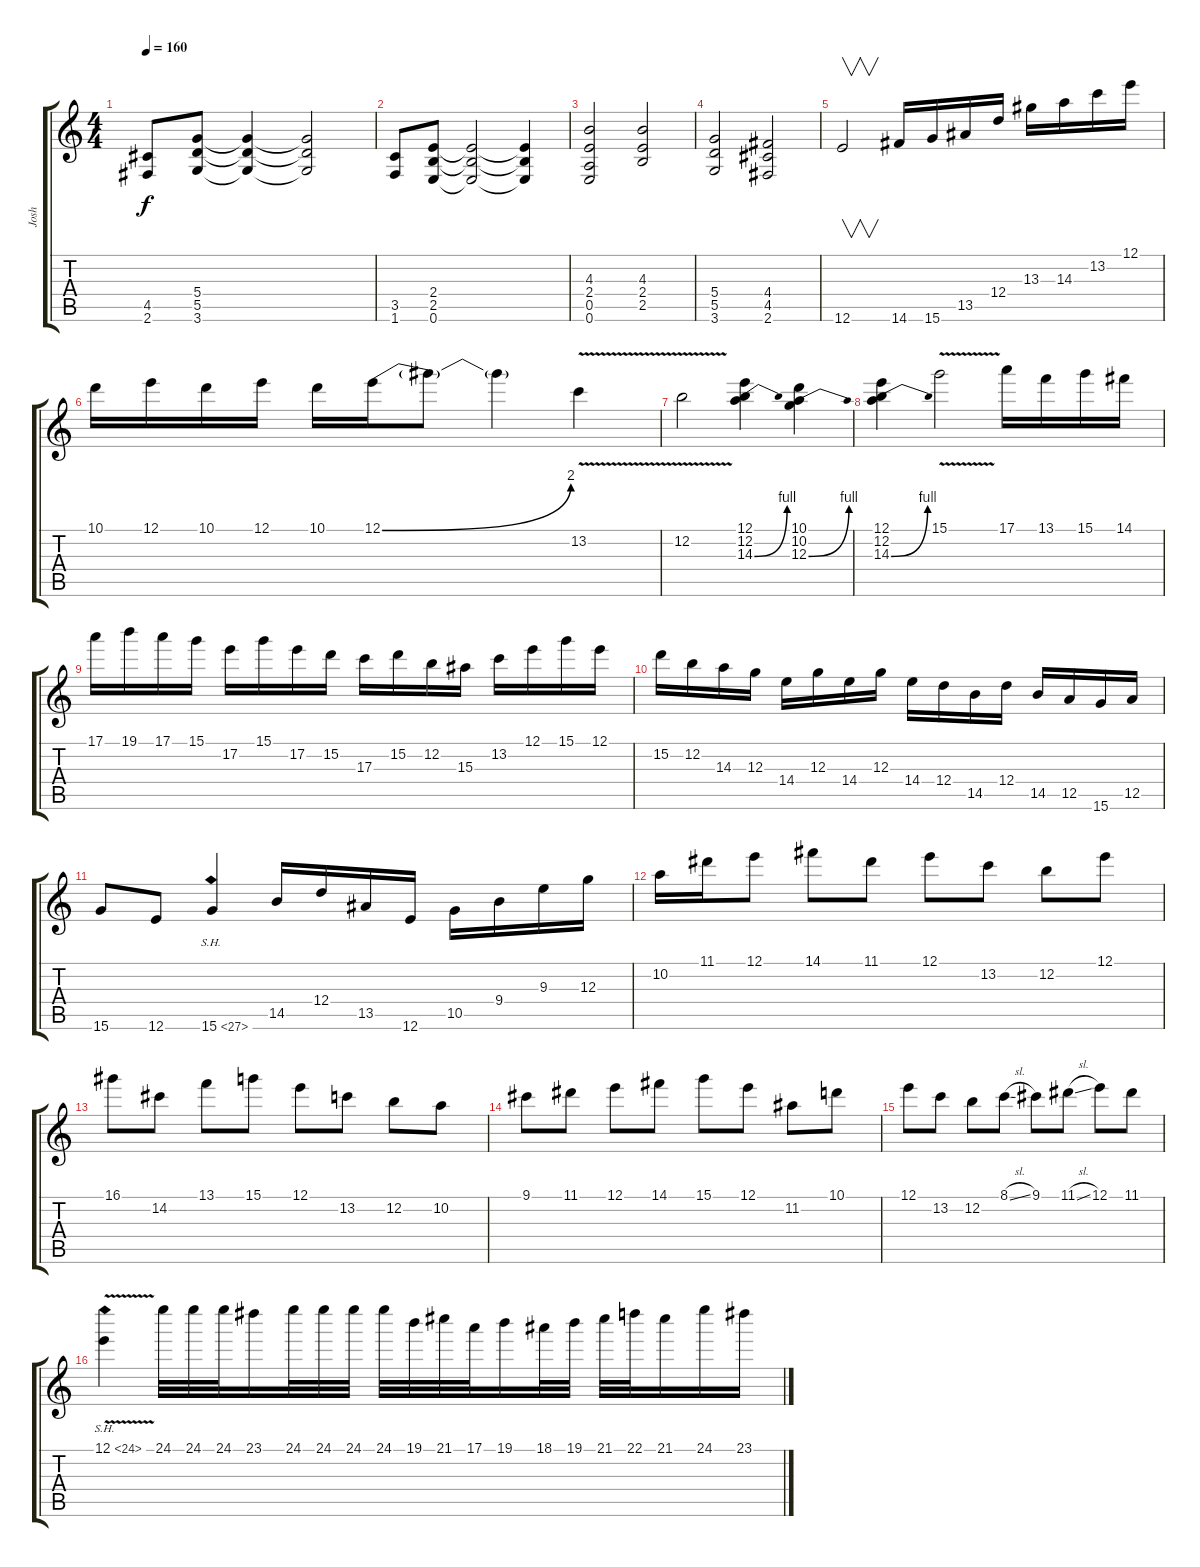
\track ("Josh" "Josh") {instrument distortionguitar}
\staff {score tabs}
\tuning (E4 B3 G3 D3 A2 E2) {hide}
\ts (4 4)
\tempo 160
\clef g2
\ks c
(4.5 2.6).8{dy f} (5.4 5.5 3.6).8 (5.4{t} 5.5{t} 3.6{t}).4 (5.4{t} 5.5{t} 3.6{t}).2 |
(3.5 1.6).8 (2.4 2.5 0.6).8 (2.4{t} 2.5{t} 0.6{t}).2 (2.4{t} 2.5{t} 0.6{t}).4 |
(4.3 2.4 0.5 0.6).2 (4.3 2.4 2.5).2 |
(5.4 5.5 3.6).2 (4.4 4.5 2.6).2 |
12.6.2{v} 14.6.16 15.6.16 13.5.16 12.4.16 13.3.16 14.3.16 13.2.16 12.1.16 |
10.1.16 12.1.16 10.1.16 12.1.16 10.1.16 12.1{be (bend 0 0 60 8)}.16 12.1{t}.8 12.1{t}.4 13.2{v}.4 |
12.2{v}.2 (12.1 12.2 14.3{be (bend 0 0 60 4)}).4 (10.1 10.2 12.3{be (bend 0 0 60 4)}).4 |
(12.1 12.2 14.3{be (bend 0 0 60 4)}).4 15.1{v}.2 17.1.16 13.1.16 15.1.16 14.1.16 |
17.1.16 19.1.16 17.1.16 15.1.16 17.2.16 15.1.16 17.2.16 15.2.16 17.3.16 15.2.16 12.2.16 15.3.16 13.2.16 12.1.16 15.1.16 12.1.16 |
15.2.16 12.2.16 14.3.16 12.3.16 14.4.16 12.3.16 14.4.16 12.3.16 14.4.16 12.4.16 14.5.16 12.4.16 14.5.16 12.5.16 15.6.16 12.5.16 |
15.6.8 12.6.8 15.6{sh 12}.4 14.5.16 12.4.16 13.5.16 12.6.16 10.5.16 9.4.16 9.3.16 12.3.16 |
10.2.16 11.1.16 12.1.8 14.1.8 11.1.8 12.1.8 13.2.8 12.2.8 12.1.8 |
16.1.8 14.2.8 13.1.8 15.1.8 12.1.8 13.2.8 12.2.8 10.2.8 |
9.1.8 11.1.8 12.1.8 14.1.8 15.1.8 12.1.8 11.2.8 10.1.8 |
12.1.8 13.2.8 12.2.8 8.1{sl}.8 9.1.8 11.1{sl}.8 12.1.8 11.1.8 |
12.1{sh 12 v}.4 24.1.32 24.1.32 24.1.32 23.1.16 24.1.32 24.1.32 24.1.32 24.1.32 19.1.32 21.1.32 17.1.32 19.1.16 18.1.32 19.1.32 21.1.32 22.1.32 21.1.16 24.1.16 23.1.16
